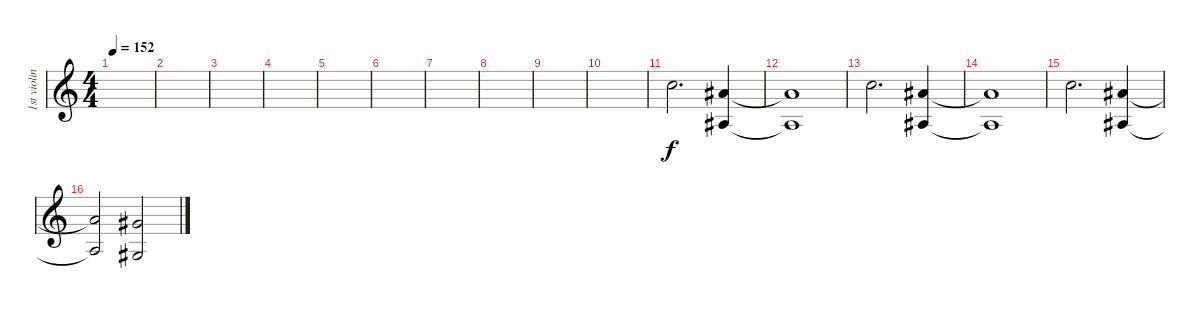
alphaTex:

\track ("1st violins" "1st violin") {instrument stringensemble1}
\staff {score}
\tuning (E4 B3 G3 D3 A2 E2) {hide}
\ts (4 4)
\tempo 152
\clef g2
\ks c
|
|
|
|
|
|
|
|
|
|
13.2.2{d} (6.1 3.3).4 |
(6.1{t} 3.3{t}).1 |
13.2.2{d} (6.1 3.3).4 |
(6.1{t} 3.3{t}).1 |
13.2.2{d} (6.1 3.3).4 |
(6.1{t} 3.3{t}).2 (4.1 1.3).2
